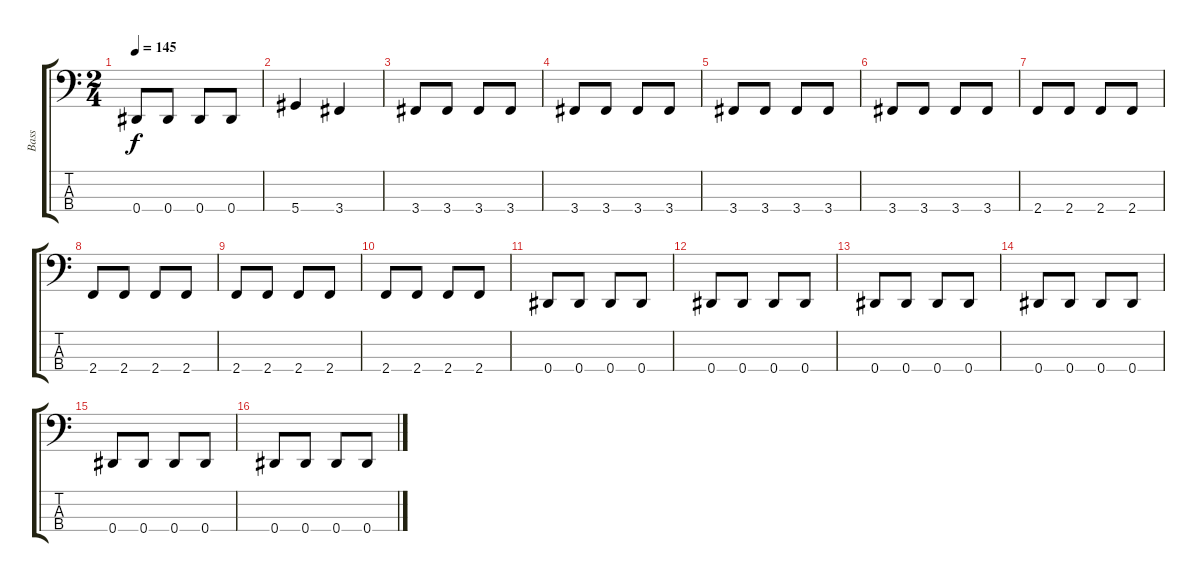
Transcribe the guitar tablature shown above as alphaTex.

\track ("Bass" "Bass") {instrument electricbassfinger}
\staff {score tabs}
\tuning (Ab2 Eb2 Bb1 Eb1) {hide}
\ts (2 4)
\tempo 145
\clef f4
\ks c
0.4.8{dy f} 0.4.8 0.4.8 0.4.8 |
5.4.4 3.4.4 |
3.4.8 3.4.8 3.4.8 3.4.8 |
3.4.8 3.4.8 3.4.8 3.4.8 |
3.4.8 3.4.8 3.4.8 3.4.8 |
3.4.8 3.4.8 3.4.8 3.4.8 |
2.4.8 2.4.8 2.4.8 2.4.8 |
2.4.8 2.4.8 2.4.8 2.4.8 |
2.4.8 2.4.8 2.4.8 2.4.8 |
2.4.8 2.4.8 2.4.8 2.4.8 |
0.4.8 0.4.8 0.4.8 0.4.8 |
0.4.8 0.4.8 0.4.8 0.4.8 |
0.4.8 0.4.8 0.4.8 0.4.8 |
0.4.8 0.4.8 0.4.8 0.4.8 |
0.4.8 0.4.8 0.4.8 0.4.8 |
0.4.8 0.4.8 0.4.8 0.4.8
